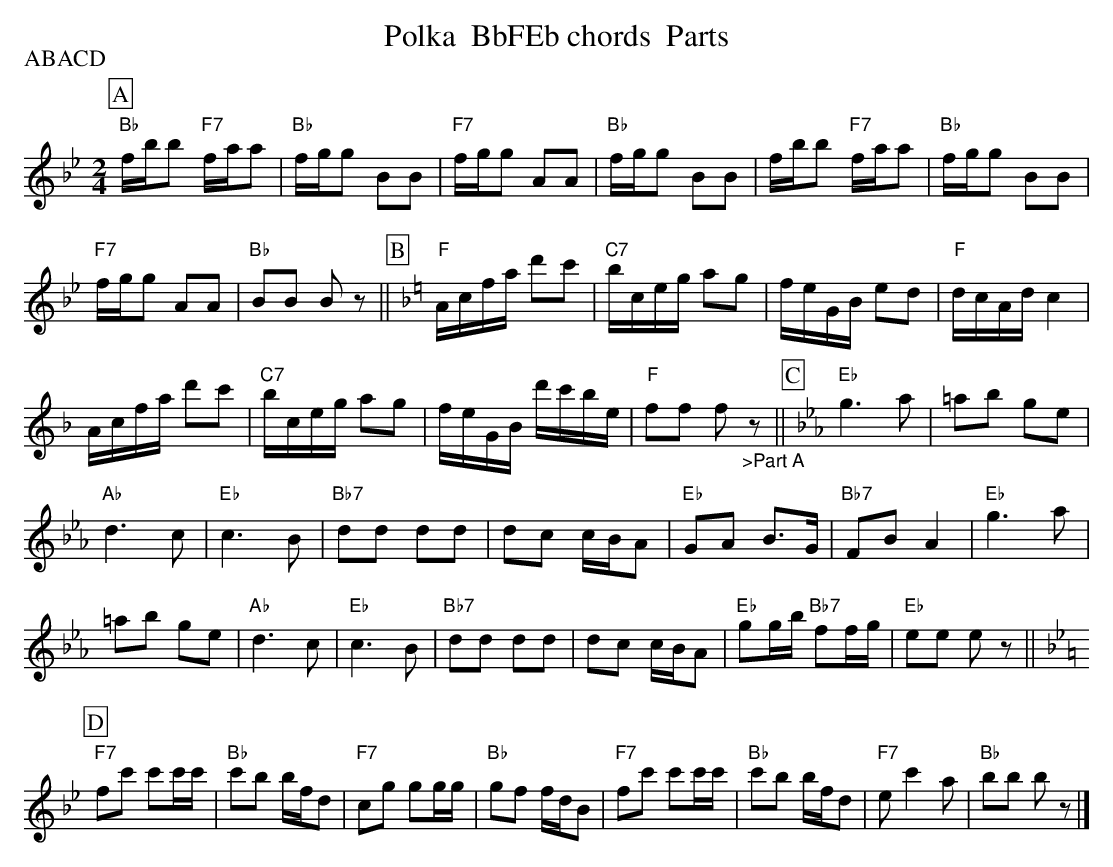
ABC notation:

X:1
T: Polka  BbFEb chords  Parts
P:ABACD
M:2/4
L:1/16
K:Bb %%MIDI gchordon
[P:A] "Bb"fbb2 "F7"faa2 | "Bb"fgg2 B2B2 | "F7"fgg2 A2A2 | "Bb"fgg2 B2B2 | fbb2 "F7"faa2 | "Bb"fgg2 B2B2 |
"F7"fgg2 A2A2 | "Bb"B2B2 B2z2 || [P:B] [K:F] "F"Acfa d'2c'2 | "C7"bceg a2g2 | feGB e2d2 | "F"dcAd c4 |
Acfa d'2c'2 | "C7"bceg a2g2 | feGB d'c'be | "F"f2f2 f2"_>Part A"z2 || [P:C] [K:Eb] [L:1/8] "Eb"g3a | =ab ge |
"Ab"d3c | "Eb"c3B | "Bb7"dd dd | dc c/B/A | "Eb"GA B>G | "Bb7"FB A2 | "Eb"g3a |
=ab ge | "Ab"d3c | "Eb"c3B | "Bb7"dd dd | dc c/B/A | "Eb"gg/b/ "Bb7"ff/g/ | "Eb"ee ez || [P:D] [K:Bb]
"F7"fc' c'c'/c'/ | "Bb"c'b b/f/d | "F7"cg gg/g/| "Bb"gf f/d/B | "F7"fc' c'c'/c'/ | "Bb"c'b b/f/d | "F7"ec'2a | "Bb"bb bz |]
